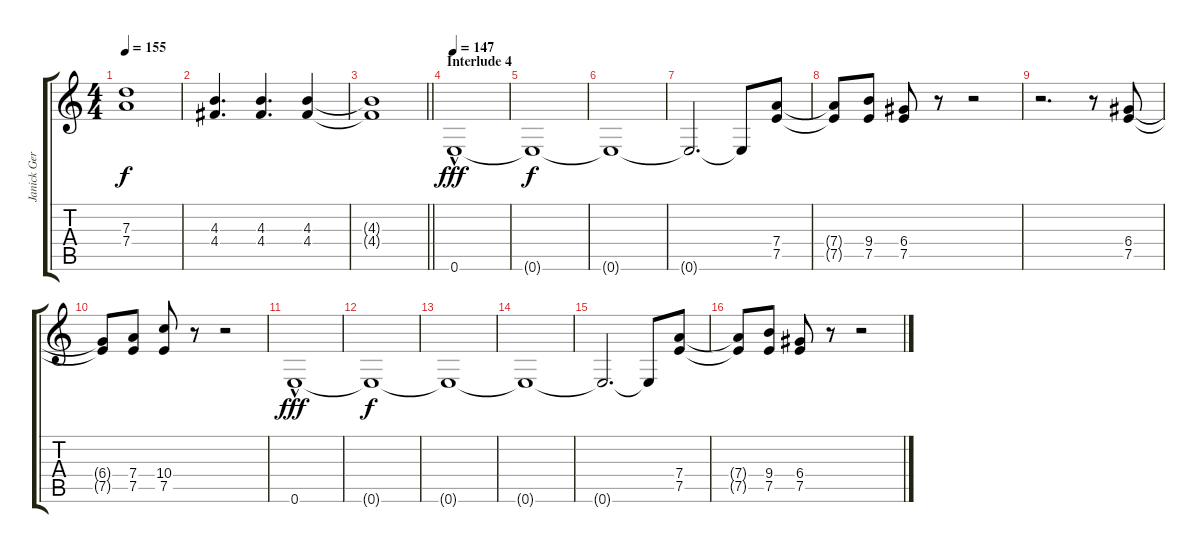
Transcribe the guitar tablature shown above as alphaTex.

\track ("Janick Gers" "Janick Ger") {instrument overdrivenguitar}
\staff {score tabs}
\tuning (E4 B3 G3 D3 A2 E2) {hide}
\ts (4 4)
\tempo 155
\clef g2
\ks c
(7.3{t} 7.4{t}).1{dy f} |
(4.3 4.4).4{d} (4.3 4.4).4{d} (4.3 4.4).4 |
\barLineRight lightlight
(4.3{t} 4.4{t}).1 |
\section ("" "Interlude 4")
\tempo 147
0.6{hac}.1{dy fff} |
0.6{t}.1{dy f} |
0.6{t}.1 |
0.6{t}.2{d} 0.6{t}.8 (7.4 7.5).8 |
(7.4{t} 7.5{t}).8 (9.4 7.5).8 (6.4 7.5).8 r.8 r.2 |
r.2{d} r.8 (6.4 7.5).8 |
(6.4{t} 7.5{t}).8 (7.4 7.5).8 (10.4 7.5).8 r.8 r.2 |
0.6{hac}.1{dy fff} |
0.6{t}.1{dy f} |
0.6{t}.1 |
0.6{t}.1 |
0.6{t}.2{d} 0.6{t}.8 (7.4 7.5).8 |
(7.4{t} 7.5{t}).8 (9.4 7.5).8 (6.4 7.5).8 r.8 r.2
